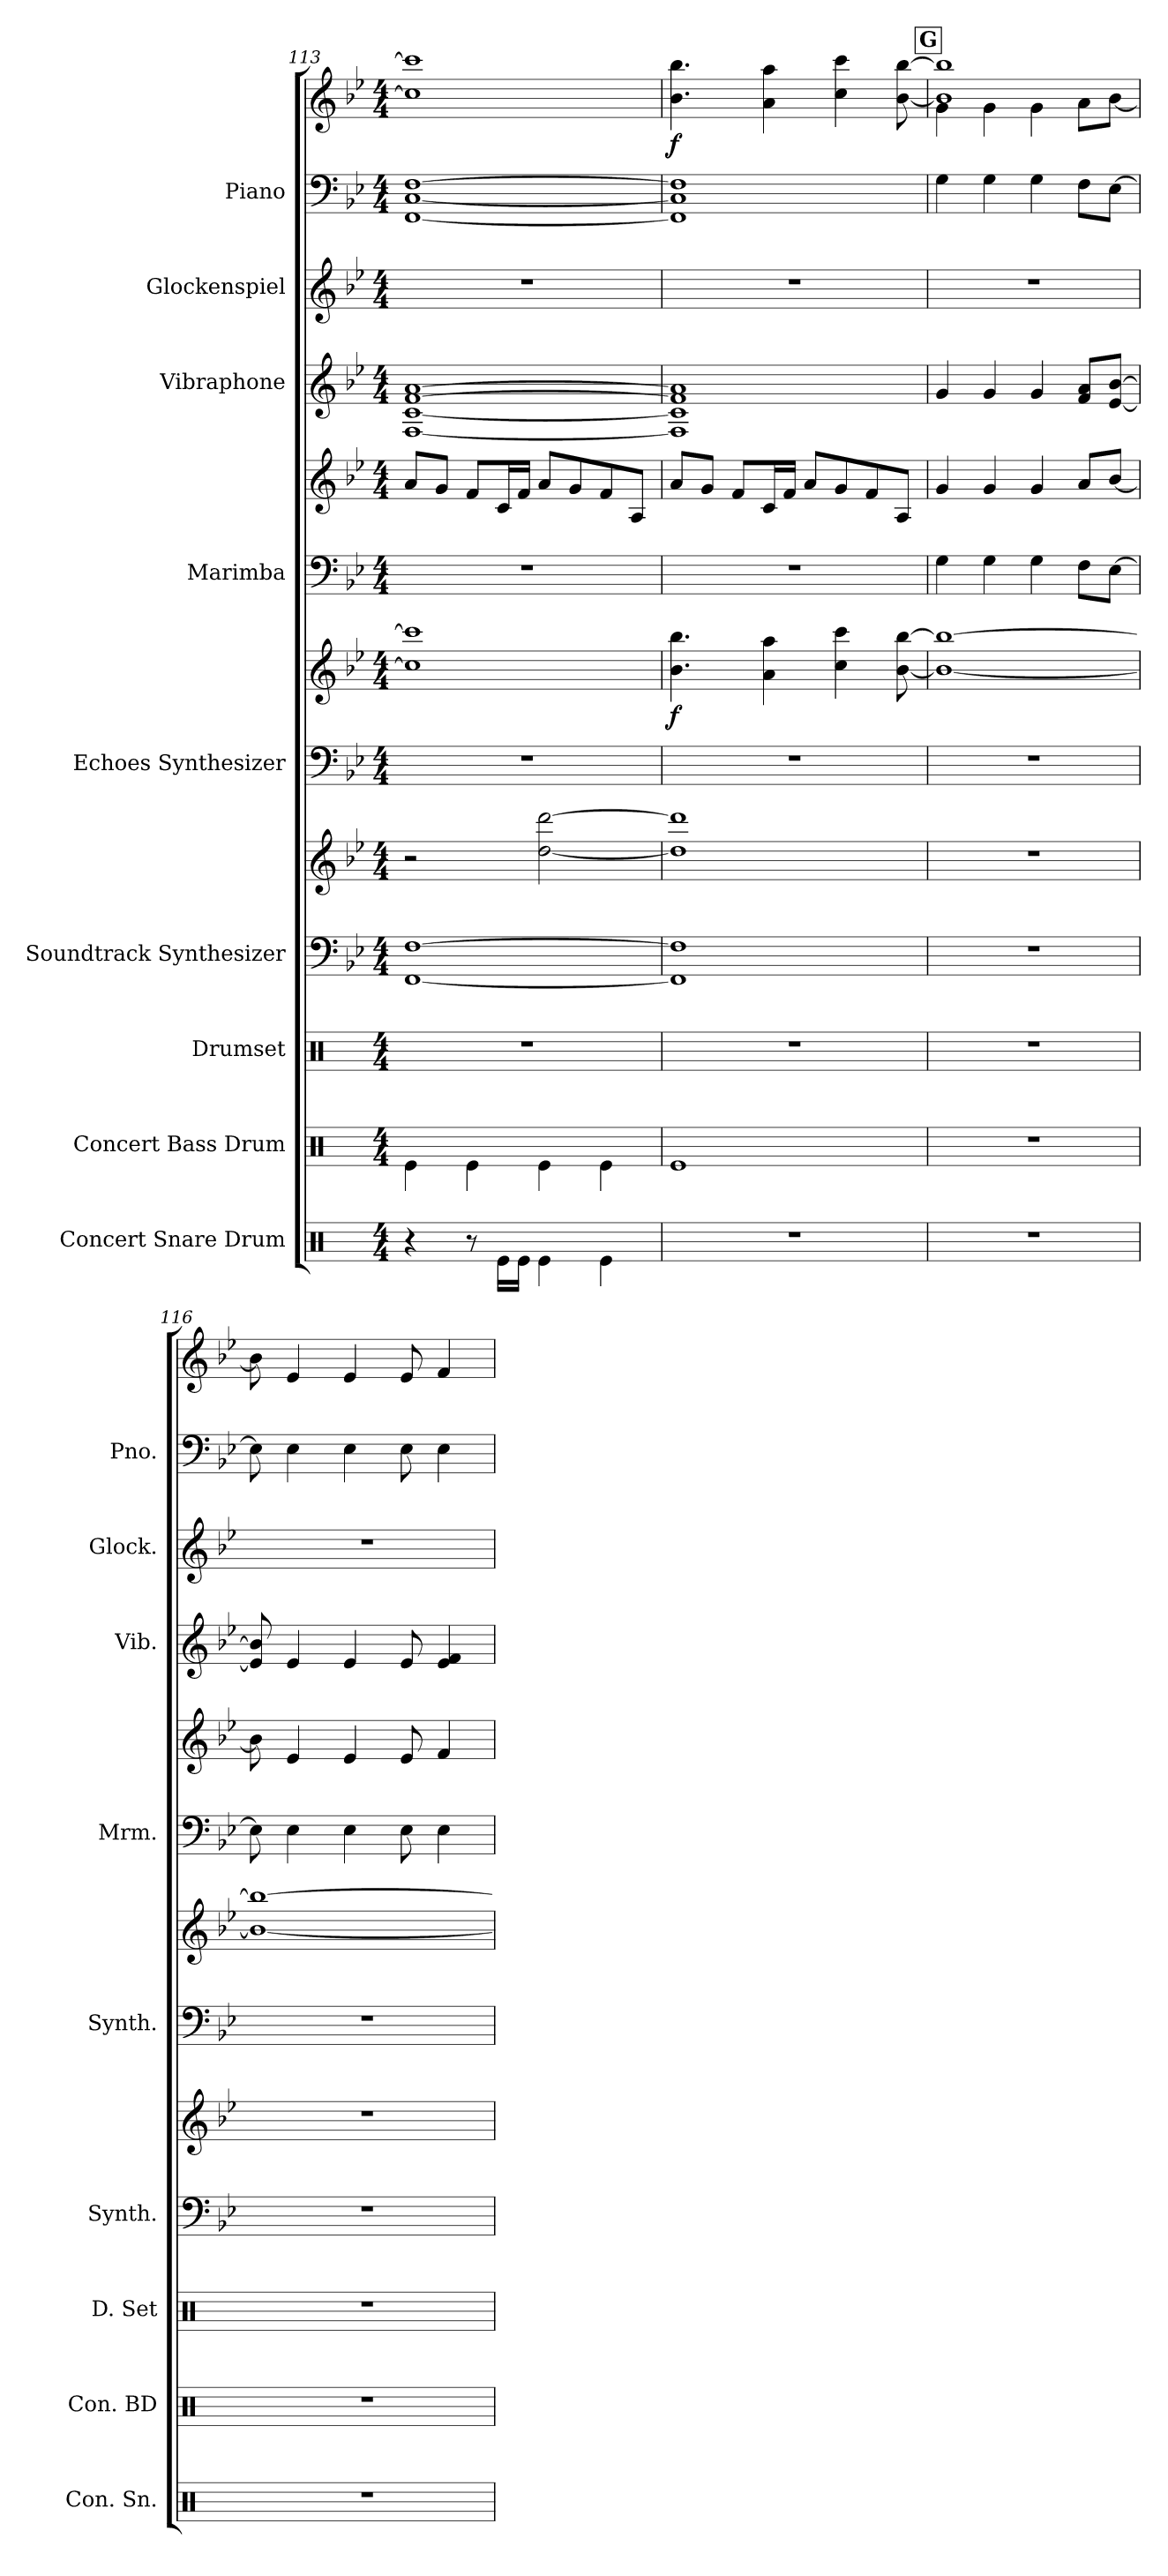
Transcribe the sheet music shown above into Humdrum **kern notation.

**kern	**kern	**kern	**kern	**kern	**kern	**kern	**dynam	**kern	**kern	**kern	**kern	**kern	**kern	**dynam
*part9	*part8	*part7	*part6	*part6	*part5	*part5	*part5	*part4	*part4	*part3	*part2	*part1	*part1	*part1
*staff13	*staff12	*staff11	*staff10	*staff9	*staff8	*staff7	*staff7/8	*staff6	*staff5	*staff4	*staff3	*staff2	*staff1	*staff1/2
*I"Concert Snare Drum	*I"Concert Bass Drum	*I"Drumset	*I"Soundtrack Synthesizer	*	*I"Echoes Synthesizer	*	*	*I"Marimba	*	*I"Vibraphone	*I"Glockenspiel	*I"Piano	*	*
*I'Con. Sn.	*I'Con. BD	*I'D. Set	*I'Synth.	*	*I'Synth.	*	*	*I'Mrm.	*	*I'Vib.	*I'Glock.	*I'Pno.	*	*
*clefX	*clefX	*clefX	*clefF4	*clefG2	*clefF4	*clefG2	*	*clefF4	*clefG2	*clefG2	*clefG2	*clefF4	*clefG2	*
*	*	*	*	*	*	*	*	*	*	*	*ITrd-14c-24	*	*	*
*k[]	*k[]	*k[]	*k[b-e-]	*k[b-e-]	*k[b-e-]	*k[b-e-]	*	*k[b-e-]	*k[b-e-]	*k[b-e-]	*k[b-e-]	*k[b-e-]	*k[b-e-]	*
*M4/4	*M4/4	*M4/4	*M4/4	*M4/4	*M4/4	*M4/4	*	*M4/4	*M4/4	*M4/4	*M4/4	*M4/4	*M4/4	*
=113	=113	=113	=113	=113	=113	=113	=113	=113	=113	=113	=113	=113	=113	=113
4r	4Re\	1r	[1FF [1F	2r	1r	1cc] 1ccc]	.	1r	8a/L	[1F [1c [1f [1a	1r	[1FF [1C [1F	1cc] 1ccc]	.
.	.	.	.	.	.	.	.	.	8g/J	.	.	.	.	.
8r	4Re\	.	.	.	.	.	.	.	8f/L	.	.	.	.	.
16Re\LL	.	.	.	.	.	.	.	.	16c/L	.	.	.	.	.
16Re\JJ	.	.	.	.	.	.	.	.	16f/JJ	.	.	.	.	.
4Re\	4Re\	.	.	[2dd\ [2ddd\	.	.	.	.	8a/L	.	.	.	.	.
.	.	.	.	.	.	.	.	.	8g/	.	.	.	.	.
4Re\	4Re\	.	.	.	.	.	.	.	8f/	.	.	.	.	.
.	.	.	.	.	.	.	.	.	8A/J	.	.	.	.	.
!!LO:PB:g=z
=114	=114	=114	=114	=114	=114	=114	=114	=114	=114	=114	=114	=114	=114	=114
!	!	!	!	!	!	!	!LO:DY:b	!	!	!	!	!	!	!LO:DY:b
1r	1Re	1r	1FF] 1F]	1dd] 1ddd]	1r	4.b-\ 4.bb-\	f	1r	8a/L	1F] 1c] 1f] 1a]	1r	1FF] 1C] 1F]	4.b-\ 4.bb-\	f
.	.	.	.	.	.	.	.	.	8g/J	.	.	.	.	.
.	.	.	.	.	.	.	.	.	8f/L	.	.	.	.	.
.	.	.	.	.	.	4a\ 4aa\	.	.	16c/L	.	.	.	4a\ 4aa\	.
.	.	.	.	.	.	.	.	.	16f/JJ	.	.	.	.	.
.	.	.	.	.	.	.	.	.	8a/L	.	.	.	.	.
.	.	.	.	.	.	4cc\ 4ccc\	.	.	8g/	.	.	.	4cc\ 4ccc\	.
.	.	.	.	.	.	.	.	.	8f/	.	.	.	.	.
.	.	.	.	.	.	[8b-\ [8bb-\	.	.	8A/J	.	.	.	[8b-\ [8bb-\	.
!!LO:REH:place=s1:a:B:fs=14:t=G
=115	=115	=115	=115	=115	=115	=115	=115	=115	=115	=115	=115	=115	=115	=115
*	*	*	*	*	*	*	*	*	*	*	*	*	*^	*
1r	1r	1r	1r	1r	1r	1b-_ 1bb-_	.	4G\	4g/	4g/	1r	4G\	1b-] 1bb-]	4g\	.
.	.	.	.	.	.	.	.	4G\	4g/	4g/	.	4G\	.	4g\	.
.	.	.	.	.	.	.	.	4G\	4g/	4g/	.	4G\	.	4g\	.
.	.	.	.	.	.	.	.	8F\L	8a/L	8f/ 8a/L	.	8F\L	.	8a\L	.
.	.	.	.	.	.	.	.	[8E-\J	[8b-/J	[8e-/ [8b-/J	.	[8E-\J	.	[8b-\J	.
*	*	*	*	*	*	*	*	*	*	*	*	*	*v	*v	*
=116	=116	=116	=116	=116	=116	=116	=116	=116	=116	=116	=116	=116	=116	=116
1r	1r	1r	1r	1r	1r	1b-_ 1bb-_	.	8E-\]	8b-\]	8e-/] 8b-/]	1r	8E-\]	8b-\]	.
.	.	.	.	.	.	.	.	4E-\	4e-/	4e-/	.	4E-\	4e-/	.
.	.	.	.	.	.	.	.	4E-\	4e-/	4e-/	.	4E-\	4e-/	.
.	.	.	.	.	.	.	.	8E-\	8e-/	8e-/	.	8E-\	8e-/	.
.	.	.	.	.	.	.	.	4E-\	4f/	4e-/ 4f/	.	4E-\	4f/	.
=	=	=	=	=	=	=	=	=	=	=	=	=	=	=
*-	*-	*-	*-	*-	*-	*-	*-	*-	*-	*-	*-	*-	*-	*-
